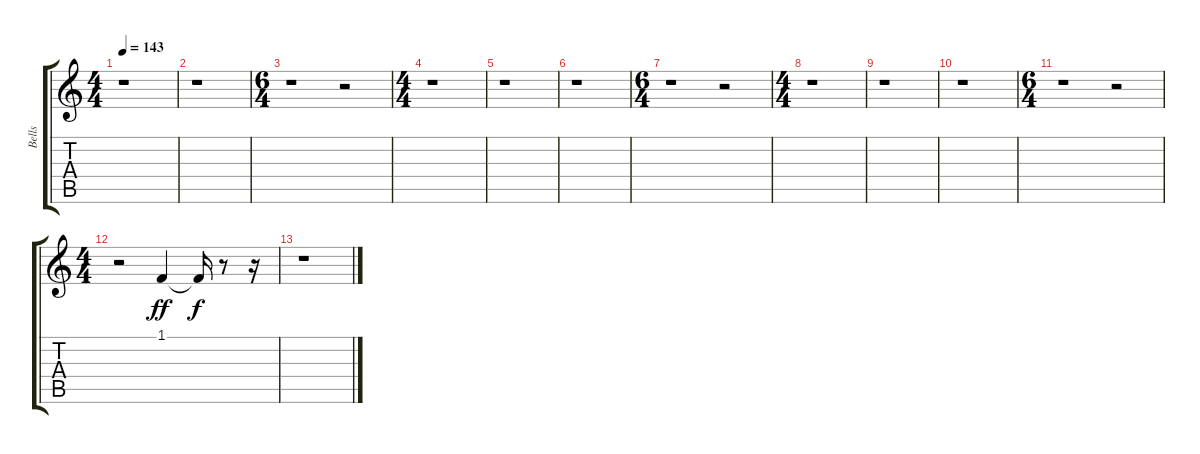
\track ("Bells" "Bells") {instrument tubularbells}
\staff {score tabs}
\tuning (E4 B3 G3 D3 A2 E2) {hide}
\ts (4 4)
\tempo 143
\clef g2
\ks c
r.1{dy ff} |
r.1 |
\ts (6 4)
r.1 r.2 |
\ts (4 4)
r.1 |
r.1 |
r.1 |
\ts (6 4)
r.1 r.2 |
\ts (4 4)
r.1 |
r.1 |
r.1 |
\ts (6 4)
r.1 r.2 |
\ts (4 4)
r.2 1.1.4 1.1{t}.16{dy f} r.8 r.16 |
r.1
